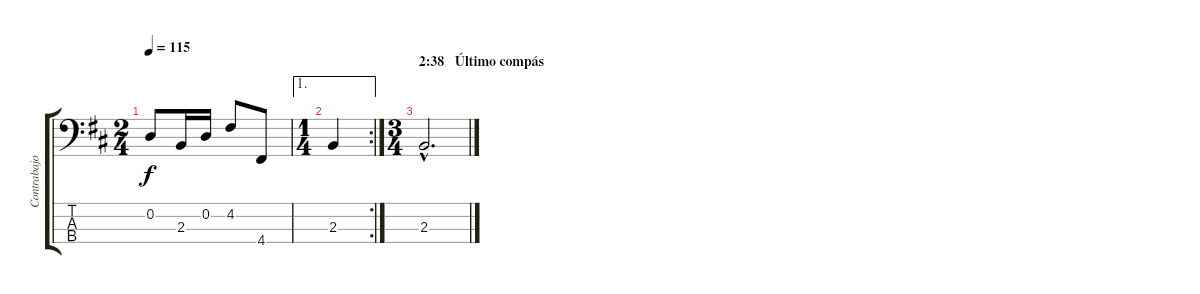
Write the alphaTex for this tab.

\track ("Contrabajo" "Contrabajo") {instrument contrabass}
\staff {score tabs}
\tuning (G2 D2 A1 D1) {hide}
\ts (2 4)
\tempo 115
\clef f4
\ks bminor
0.2.8{dy f} 2.3.16 0.2.16 4.2.8 4.4.8 |
\ae 1
\rc 2
\ts (1 4)
2.3.4 |
\ts (3 4)
\section ("" "2:38   Último compás")
2.3{hac}.2{d}
